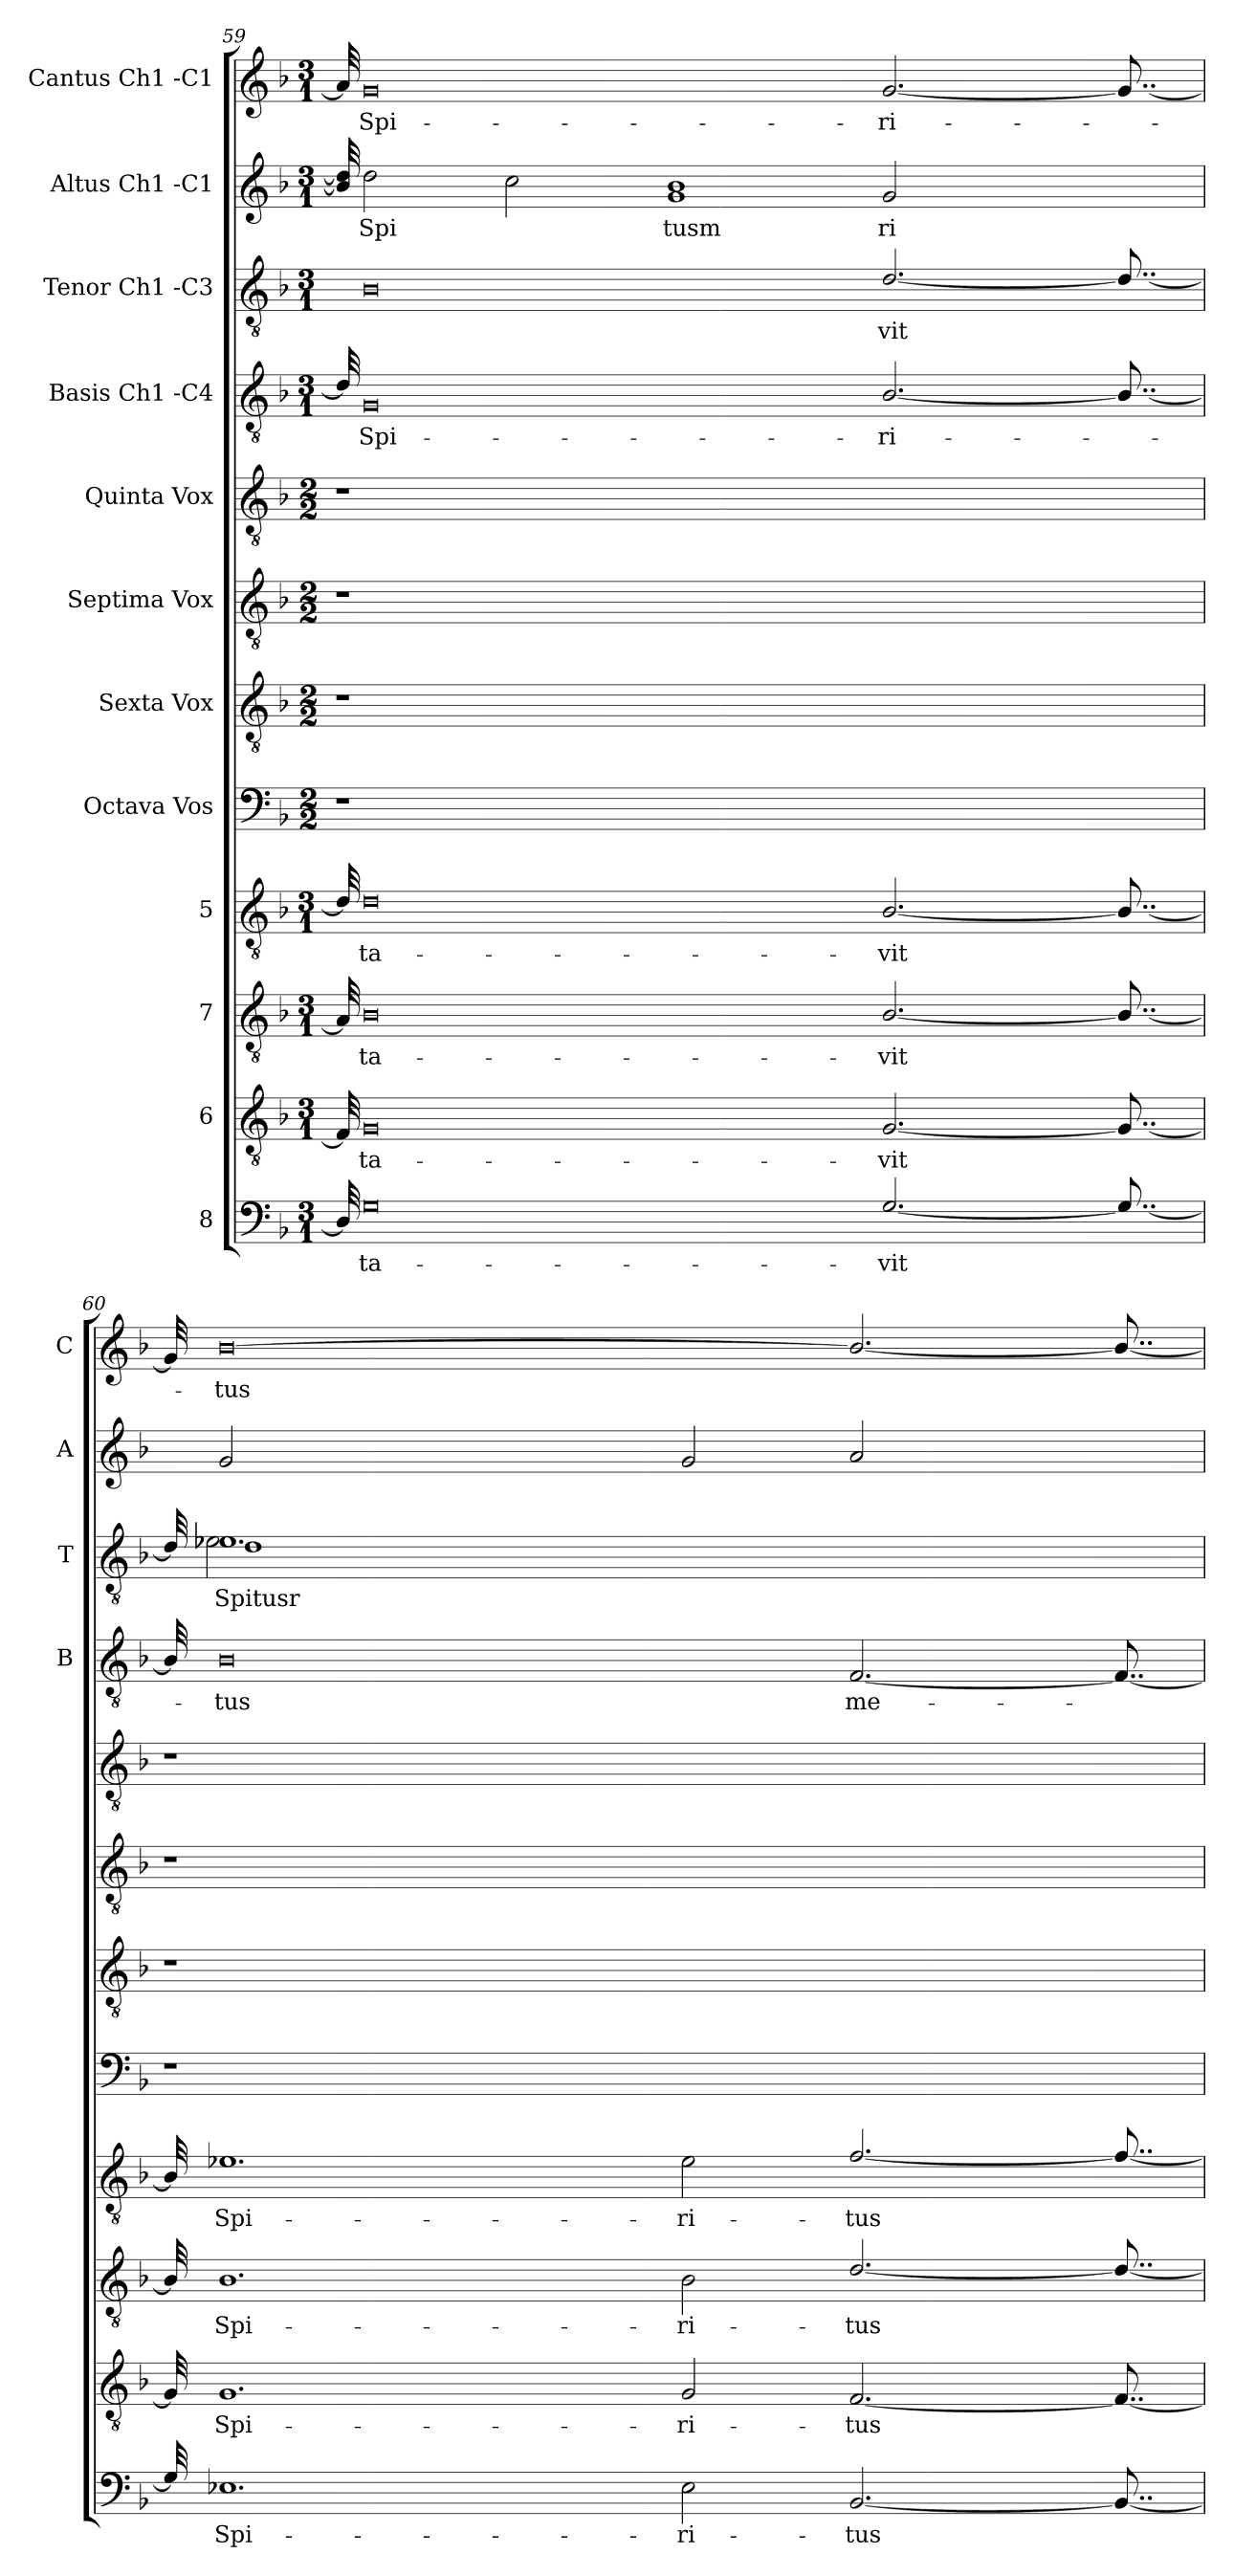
**kern	**text	**kern	**text	**kern	**text	**kern	**text	**kern	**kern	**kern	**kern	**kern	**text	**kern	**text	**kern	**text	**kern	**text
*part12	*part12	*part11	*part11	*part10	*part10	*part9	*part9	*part8	*part7	*part6	*part5	*part4	*part4	*part3	*part3	*part2	*part2	*part1	*part1
*staff12	*staff12	*staff11	*staff11	*staff10	*staff10	*staff9	*staff9	*staff8	*staff7	*staff6	*staff5	*staff4	*staff4	*staff3	*staff3	*staff2	*staff2	*staff1	*staff1
*I"8	*	*I"6	*	*I"7	*	*I"5	*	*I"Octava  Vos	*I"Sexta  Vox	*I"Septima  Vox	*I"Quinta  Vox	*I"Basis  Ch1 -C4	*	*I"Tenor  Ch1 -C3	*	*I"Altus  Ch1 -C1	*	*I"Cantus  Ch1 -C1	*
*	*	*	*	*	*	*	*	*	*	*	*	*I'B	*	*I'T	*	*I'A	*	*I'C	*
*clefF4	*	*clefGv2	*	*clefGv2	*	*clefGv2	*	*clefF4	*clefGv2	*clefGv2	*clefGv2	*clefGv2	*	*clefGv2	*	*clefG2	*	*clefG2	*
*k[b-]	*	*k[b-]	*	*k[b-]	*	*k[b-]	*	*k[b-]	*k[b-]	*k[b-]	*k[b-]	*k[b-]	*	*k[b-]	*	*k[b-]	*	*k[b-]	*
*F:	*	*F:	*	*F:	*	*F:	*	*F:	*F:	*F:	*F:	*F:	*	*F:	*	*F:	*	*F:	*
*M3/1	*	*M3/1	*	*M3/1	*	*M3/1	*	*M2/2	*M2/2	*M2/2	*M2/2	*M3/1	*	*M3/1	*	*M3/1	*	*M3/1	*
=59	=59	=59	=59	=59	=59	=59	=59	=59	=59	=59	=59	=59	=59	=59	=59	=59	=59	=59	=59
32D/]	.	32F/]	.	32A/]	.	32d/]	.	1r	1r	1r	1r	32d/]	.	32ryy	.	32dd/] 32b-\]	.	32a/]	.
!	!LO:LY:b:cj	!	!LO:LY:b:cj	!	!LO:LY:b:cj	!	!LO:LY:b:cj	!	!	!	!	!	!LO:LY:b:cj	!	!LO:LY:b:cj	!	!LO:LY:b:cj	!	!LO:LY:b:cj
0G	-ta-	0G	-ta-	0B-	-ta-	0d	-ta-	.	.	.	.	0G	Spi-	0B-	--	2dd\	Spi-	0g	Spi-
!	!	!	!	!	!	!	!	!	!	!	!	!	!	!	!	!	!LO:LY:b:cj	!	!
.	.	.	.	.	.	.	.	.	.	.	.	.	.	.	.	2cc\	--	.	.
.	.	.	.	.	.	.	.	0ryy	0ryy	0ryy	0ryy	.	.	.	.	.	.	.	.
!	!	!	!	!	!	!	!	!	!	!	!	!	!	!	!	!	!LO:LY:b:cj	!	!
.	.	.	.	.	.	.	.	.	.	.	.	.	.	.	.	1g 1b-	-tusm	.	.
!	!LO:LY:b:cj	!	!LO:LY:b:cj	!	!LO:LY:b:cj	!	!LO:LY:b:cj	!	!	!	!	!	!LO:LY:b:cj	!	!LO:LY:b:cj	!	!LO:LY:b:cj	!	!LO:LY:b:cj
[<2.G/	-vit	[<2.G/	-vit	[<2.B-/	-vit	[<2.B-/	-vit	.	.	.	.	[<2.B-/	-ri-	[<2.d/	-vit	2g/	ri-	[<2.g/	-ri-
.	.	.	.	.	.	.	.	.	.	.	.	.	.	.	.	4...ryy	.	.	.
8..G/_<	.	8..G/_<	.	8..B-/_<	.	8..B-/_<	.	.	.	.	.	8..B-/_<	.	8..d/_<	.	.	.	8..g/_<	.
=60	=60	=60	=60	=60	=60	=60	=60	=60	=60	=60	=60	=60	=60	=60	=60	=60	=60	=60	=60
*	*	*	*	*	*	*	*	*	*	*	*	*	*	*^	*	*	*	*	*
*	*	*	*	*	*	*	*	*	*	*	*	*	*	*	*^	*	*	*	*	*
32G/]	.	32G/]	.	32B-/]	.	32B-/]	.	1r	1r	1r	1r	32B-/]	.	32d/]	32ryy	32ryy	.	32ryy	.	32g/]	.
!	!LO:LY:b:cj	!	!LO:LY:b:cj	!	!LO:LY:b:cj	!	!LO:LY:b:cj	!	!	!	!	!	!LO:LY:b:cj	!	!	!	!LO:LY:b:cj	!	!LO:LY:b:cj	!	!LO:LY:b:cj
1.E-X	Spi-	1.G	Spi-	1.B-	Spi-	1.e-X	Spi-	.	.	.	.	0B-	-tus	1.e-X	1d	2e-\	Spitusr-	2g/	--	[<0b-	-tus
.	.	.	.	.	.	.	.	.	.	.	.	.	.	.	.	1ryy	.	1ryy	.	.	.
.	.	.	.	.	.	.	.	0ryy	0ryy	0ryy	0ryy	.	.	.	.	.	.	.	.	.	.
.	.	.	.	.	.	.	.	.	.	.	.	.	.	.	1ryy	.	.	.	.	.	.
!	!LO:LY:b:cj	!	!LO:LY:b:cj	!	!LO:LY:b:cj	!	!LO:LY:b:cj	!	!	!	!	!	!	!	!	!	!	!	!LO:LY:b:cj	!	!
2E-\	-ri-	2G/	-ri-	2B-\	-ri-	2e-\	-ri-	.	.	.	.	.	.	1ryy	.	4...ryy	.	2g/	--	.	.
.	.	.	.	.	.	.	.	.	.	.	.	.	.	.	.	1ryy	.	.	.	.	.
!	!LO:LY:b:cj	!	!LO:LY:b:cj	!	!LO:LY:b:cj	!	!LO:LY:b:cj	!	!	!	!	!	!LO:LY:b:cj	!	!	!	!	!	!LO:LY:b:cj	!	!
[<2.BB-/	-tus	[<2.F/	-tus	[<2.d/	-tus	[<2.f/	-tus	.	.	.	.	[<2.F/	me-	.	4...ryy	.	.	2a/	--	2.b-/_<	.
.	.	.	.	.	.	.	.	.	.	.	.	.	.	.	2ryy	.	.	.	.	.	.
.	.	.	.	.	.	.	.	.	.	.	.	.	.	4...ryy	.	.	.	4...ryy	.	.	.
8..BB-/_<	.	8..F/_<	.	8..d/_<	.	8..f/_<	.	.	.	.	.	8..F/_<	.	.	.	.	.	.	.	8..b-/_<	.
*	*	*	*	*	*	*	*	*	*	*	*	*	*	*v	*v	*v	*	*	*	*	*
=	=	=	=	=	=	=	=	=	=	=	=	=	=	=	=	=	=	=	=
*-	*-	*-	*-	*-	*-	*-	*-	*-	*-	*-	*-	*-	*-	*-	*-	*-	*-	*-	*-
